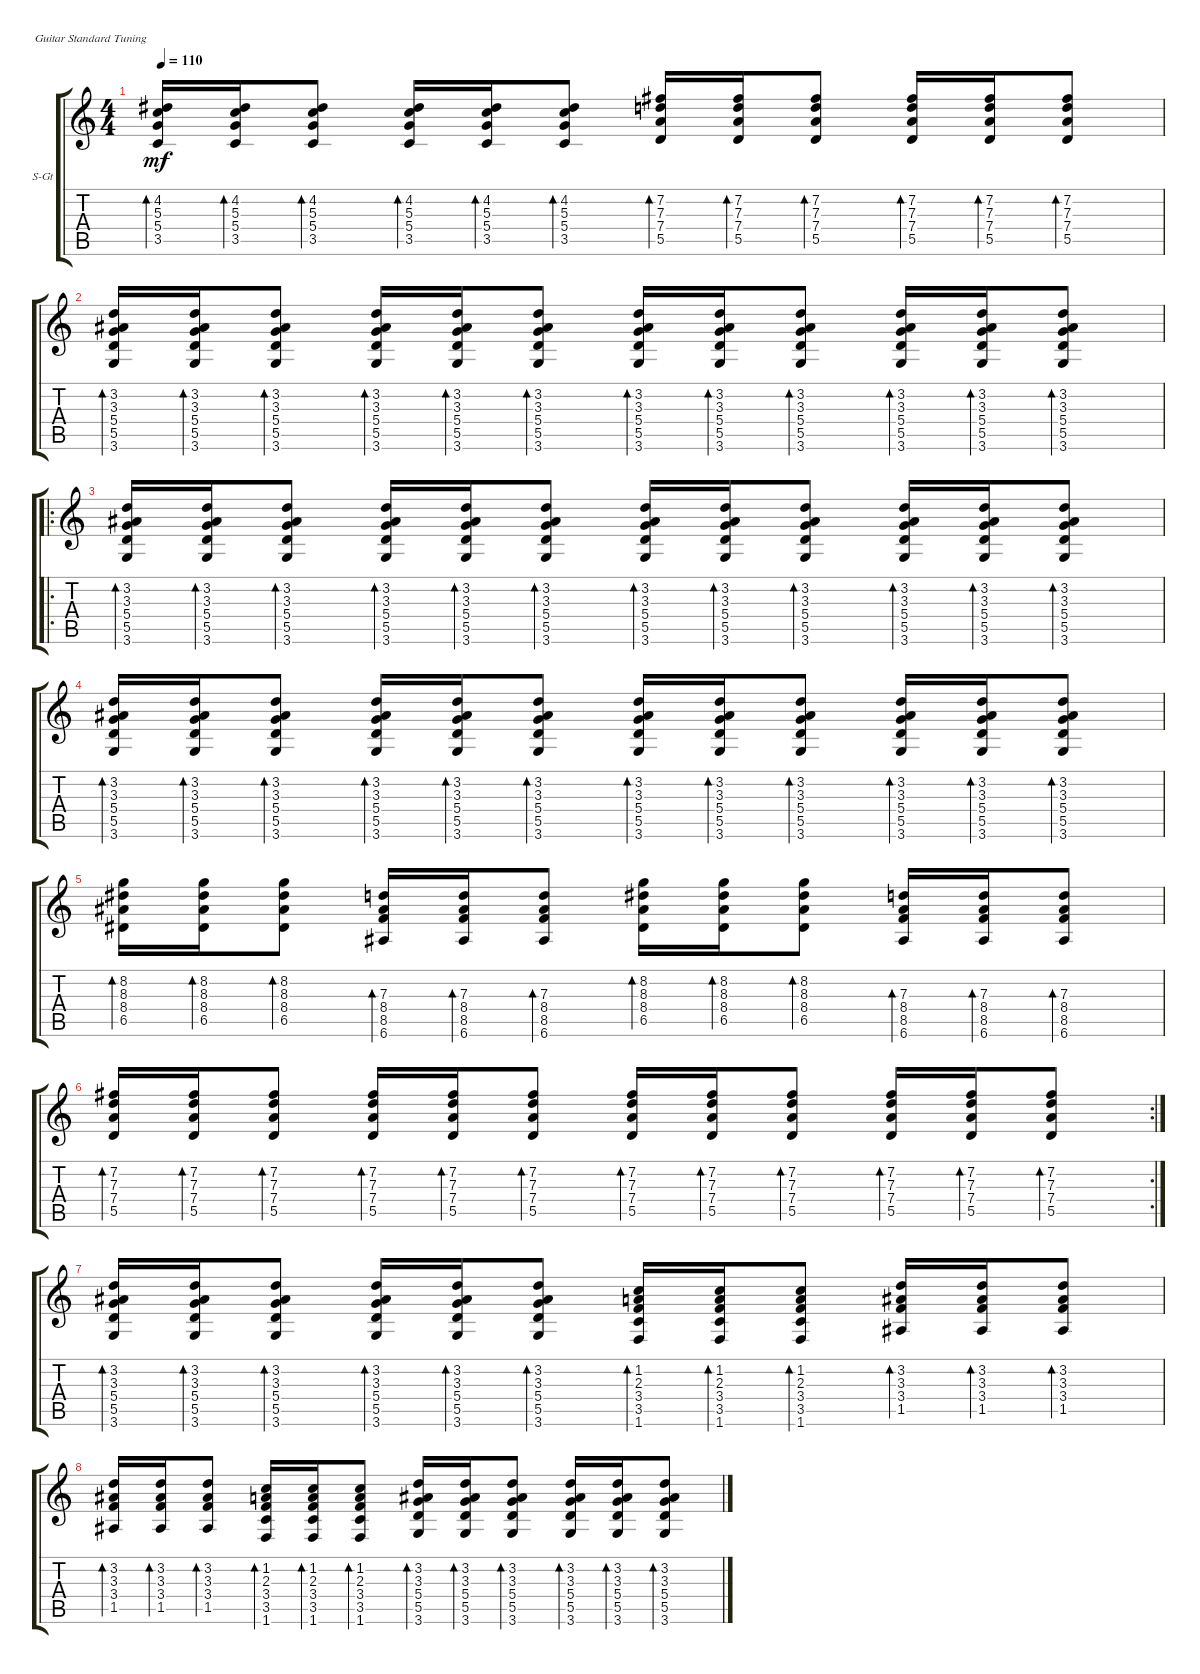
\defaultSystemsLayout 4
\bracketExtendMode groupsimilarinstruments
\firstSystemTrackNameOrientation horizontal
\otherSystemsTrackNameOrientation horizontal
\track ("Steel Guitar" "S-Gt") {instrument acousticguitarsteel}
\staff {score tabs}
\tuning (E4 B3 G3 D3 A2 E2)
\ts (4 4)
\tempo 110
\clef g2
\ks c
(3.5 5.4 5.3 4.2).16{bd 39 dy mf} (3.5 5.4 5.3 4.2).16{bd 39} (3.5 5.4 5.3 4.2).8{bd 39} (3.5 5.4 5.3 4.2).16{bd 39} (3.5 5.4 5.3 4.2).16{bd 39} (3.5 5.4 5.3 4.2).8{bd 39} (5.5 7.4 7.3 7.2).16{bd 39} (5.5 7.4 7.3 7.2).16{bd 39} (5.5 7.4 7.3 7.2).8{bd 39} (5.5 7.4 7.3 7.2).16{bd 39} (5.5 7.4 7.3 7.2).16{bd 39} (5.5 7.4 7.3 7.2).8{bd 39} |
(3.6 5.5 5.4 3.3 3.2).16{bd 39} (3.6 5.5 5.4 3.3 3.2).16{bd 39} (3.6 5.5 5.4 3.3 3.2).8{bd 39} (3.6 5.5 5.4 3.3 3.2).16{bd 39} (3.6 5.5 5.4 3.3 3.2).16{bd 39} (3.6 5.5 5.4 3.3 3.2).8{bd 39} (3.6 5.5 5.4 3.3 3.2).16{bd 39} (3.6 5.5 5.4 3.3 3.2).16{bd 39} (3.6 5.5 5.4 3.3 3.2).8{bd 39} (3.6 5.5 5.4 3.3 3.2).16{bd 39} (3.6 5.5 5.4 3.3 3.2).16{bd 39} (3.6 5.5 5.4 3.3 3.2).8{bd 39} |
\ro
(3.6 5.5 5.4 3.3 3.2).16{bd 39} (3.6 5.5 5.4 3.3 3.2).16{bd 39} (3.6 5.5 5.4 3.3 3.2).8{bd 39} (3.6 5.5 5.4 3.3 3.2).16{bd 39} (3.6 5.5 5.4 3.3 3.2).16{bd 39} (3.6 5.5 5.4 3.3 3.2).8{bd 39} (3.6 5.5 5.4 3.3 3.2).16{bd 39} (3.6 5.5 5.4 3.3 3.2).16{bd 39} (3.6 5.5 5.4 3.3 3.2).8{bd 39} (3.6 5.5 5.4 3.3 3.2).16{bd 39} (3.6 5.5 5.4 3.3 3.2).16{bd 39} (3.6 5.5 5.4 3.3 3.2).8{bd 39} |
(3.6 5.5 5.4 3.3 3.2).16{bd 39} (3.6 5.5 5.4 3.3 3.2).16{bd 39} (3.6 5.5 5.4 3.3 3.2).8{bd 39} (3.6 5.5 5.4 3.3 3.2).16{bd 39} (3.6 5.5 5.4 3.3 3.2).16{bd 39} (3.6 5.5 5.4 3.3 3.2).8{bd 39} (3.6 5.5 5.4 3.3 3.2).16{bd 39} (3.6 5.5 5.4 3.3 3.2).16{bd 39} (3.6 5.5 5.4 3.3 3.2).8{bd 39} (3.6 5.5 5.4 3.3 3.2).16{bd 39} (3.6 5.5 5.4 3.3 3.2).16{bd 39} (3.6 5.5 5.4 3.3 3.2).8{bd 39} |
(6.5 8.4 8.3 8.2).16{bd 39} (6.5 8.4 8.3 8.2).16{bd 39} (6.5 8.4 8.3 8.2).8{bd 39} (8.5 8.4 7.3 6.6).16{bd 39} (8.4 7.3 8.5 6.6).16{bd 39} (8.5 8.4 7.3 6.6).8{bd 39} (6.5 8.4 8.3 8.2).16{bd 39} (6.5 8.4 8.3 8.2).16{bd 39} (6.5 8.4 8.3 8.2).8{bd 39} (8.5 8.4 7.3 6.6).16{bd 39} (8.4 7.3 8.5 6.6).16{bd 39} (8.5 8.4 7.3 6.6).8{bd 39} |
\rc 2
(5.5 7.4 7.3 7.2).16{bd 39} (5.5 7.4 7.3 7.2).16{bd 39} (5.5 7.4 7.3 7.2).8{bd 39} (5.5 7.4 7.3 7.2).16{bd 39} (5.5 7.4 7.3 7.2).16{bd 39} (5.5 7.4 7.3 7.2).8{bd 39} (5.5 7.4 7.3 7.2).16{bd 39} (5.5 7.4 7.3 7.2).16{bd 39} (5.5 7.4 7.3 7.2).8{bd 39} (5.5 7.4 7.3 7.2).16{bd 39} (5.5 7.4 7.3 7.2).16{bd 39} (5.5 7.4 7.3 7.2).8{bd 39} |
(3.6 5.5 5.4 3.3 3.2).16{bd 39} (3.6 5.5 5.4 3.3 3.2).16{bd 39} (3.6 5.5 5.4 3.3 3.2).8{bd 39} (3.6 5.5 5.4 3.3 3.2).16{bd 39} (3.6 5.5 5.4 3.3 3.2).16{bd 39} (3.6 5.5 5.4 3.3 3.2).8{bd 39} (1.6 3.5 3.4 2.3 1.2).16{bd 39} (1.6 3.5 3.4 2.3 1.2).16{bd 39} (1.6 3.5 3.4 2.3 1.2).8{bd 39} (1.5 3.4 3.3 3.2).16{bd 41} (1.5 3.4 3.3 3.2).16{bd 41} (1.5 3.4 3.3 3.2).8{bd 41} |
(1.5 3.4 3.3 3.2).16{bd 39} (3.4 3.3 3.2 1.5).16{bd 39} (1.5 3.4 3.3 3.2).8{bd 39} (1.6 3.5 3.4 2.3 1.2).16{bd 39} (1.6 3.5 3.4 2.3 1.2).16{bd 39} (1.6 3.5 3.4 2.3 1.2).8{bd 39} (3.6 5.5 5.4 3.3 3.2).16{bd 39} (3.6 5.5 5.4 3.3 3.2).16{bd 39} (3.6 5.5 5.4 3.3 3.2).8{bd 39} (3.6 5.5 5.4 3.3 3.2).16{bd 39} (3.6 5.5 5.4 3.3 3.2).16{bd 39} (3.6 5.5 5.4 3.3 3.2).8{bd 39}
